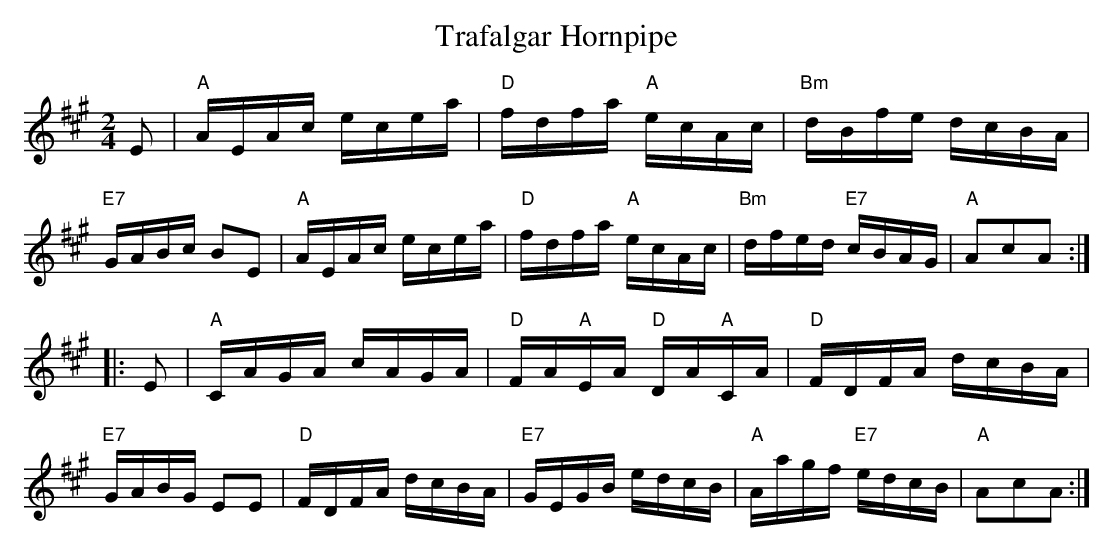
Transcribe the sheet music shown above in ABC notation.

X:1
T: Trafalgar Hornpipe
M: 2/4
L: 1/16
K: A
E2 \
| "A"AEAc ecea | "D"fdfa "A"ecAc | "Bm"dBfe     dcBA | "E7"GABc B2E2 \
| "A"AEAc ecea | "D"fdfa "A"ecAc | "Bm"dfed "E7"cBAG | "A"A2c2A2 :|
|: E2 \
| "A"CAGA cAGA | "D"FA"A"EA "D"DA"A"CA | "D"FDFA     dcBA | "E7"GABG E2E2 \
| "D"FDFA dcBA | "E7"GEGB      edcB    | "A"Aagf "E7"edcB | "A"A2c2A2 :|
